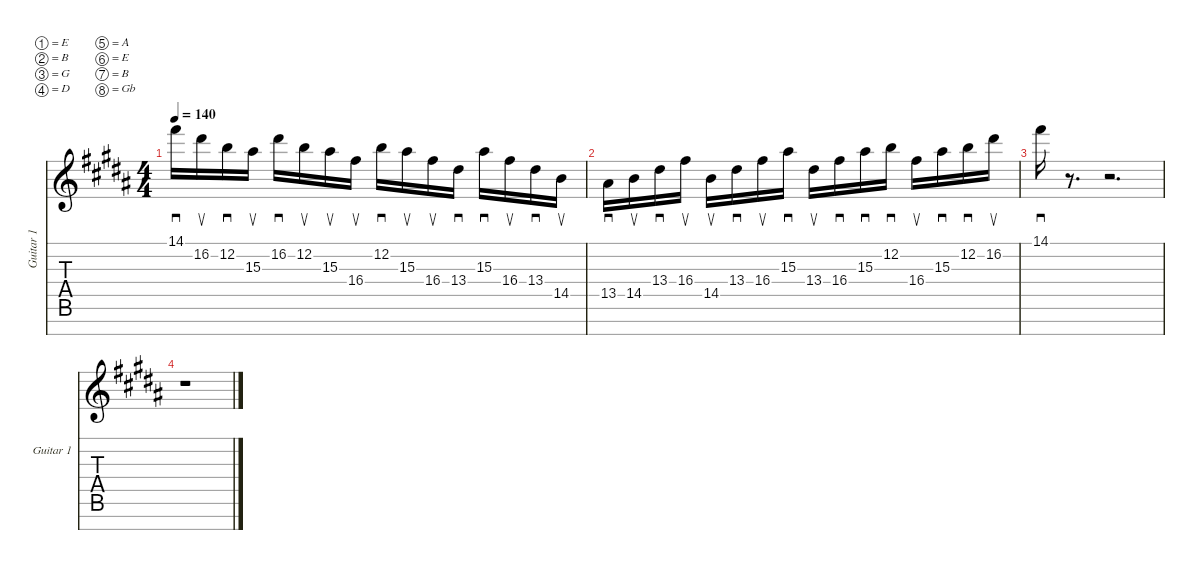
\defaultSystemsLayout 4
\hideDynamics
\bracketExtendMode nobrackets
\singleTrackTrackNamePolicy allsystems
\multiTrackTrackNamePolicy allsystems
\firstSystemTrackNameMode fullname
\otherSystemsTrackNameMode fullname
\otherSystemsTrackNameOrientation horizontal
\track ("Guitar 1" "od.guit.") {defaultSystemsLayout 2 instrument overdrivenguitar}
\staff {score tabs}
\tuning (E4 B3 G3 D3 A2 E2 B1 Gb1)
\ts (4 4)
\tempo 140
\clef g2
\scale
1.03043
\ks b
14.1{acc #}.16{sd dy mf beam Down} 16.2{acc #}.16{su beam Down} 12.2{acc forcenatural}.16{sd beam Down} 15.3{acc #}.16{su beam Down} 16.2{acc #}.16{sd beam Down} 12.2{acc forcenatural}.16{su beam Down} 15.3{acc #}.16{su beam Down} 16.4{acc #}.16{su beam Down} 12.2{acc forcenatural}.16{sd beam Down} 15.3{acc #}.16{su beam Down} 16.4{acc #}.16{su beam Down} 13.4{acc #}.16{sd beam Down} 15.3{acc #}.16{sd beam Down} 16.4{acc #}.16{su beam Down} 13.4{acc #}.16{sd beam Down} 14.5{acc forcenatural}.16{su beam Down} |
\scale
0.969568 13.5{acc #}.16{sd beam Down} 14.5{acc forcenatural}.16{su beam Down} 13.4{acc #}.16{sd beam Down} 16.4{acc #}.16{su beam Down} 14.5{acc forcenatural}.16{su beam Down} 13.4{acc #}.16{sd beam Down} 16.4{acc #}.16{su beam Down} 15.3{acc #}.16{sd beam Down} 13.4{acc #}.16{su beam Down} 16.4{acc #}.16{sd beam Down} 15.3{acc #}.16{sd beam Down} 12.2{acc forcenatural}.16{sd beam Down} 16.4{acc #}.16{su beam Down} 15.3{acc #}.16{sd beam Down} 12.2{acc forcenatural}.16{sd beam Down} 16.2{acc #}.16{su beam Down} |
\scale
1.03043 14.1{acc #}.16{sd beam Down} r.8{d beam Down} r.2{d beam Down} |
\scale
0.969568 r.1{beam Down}
